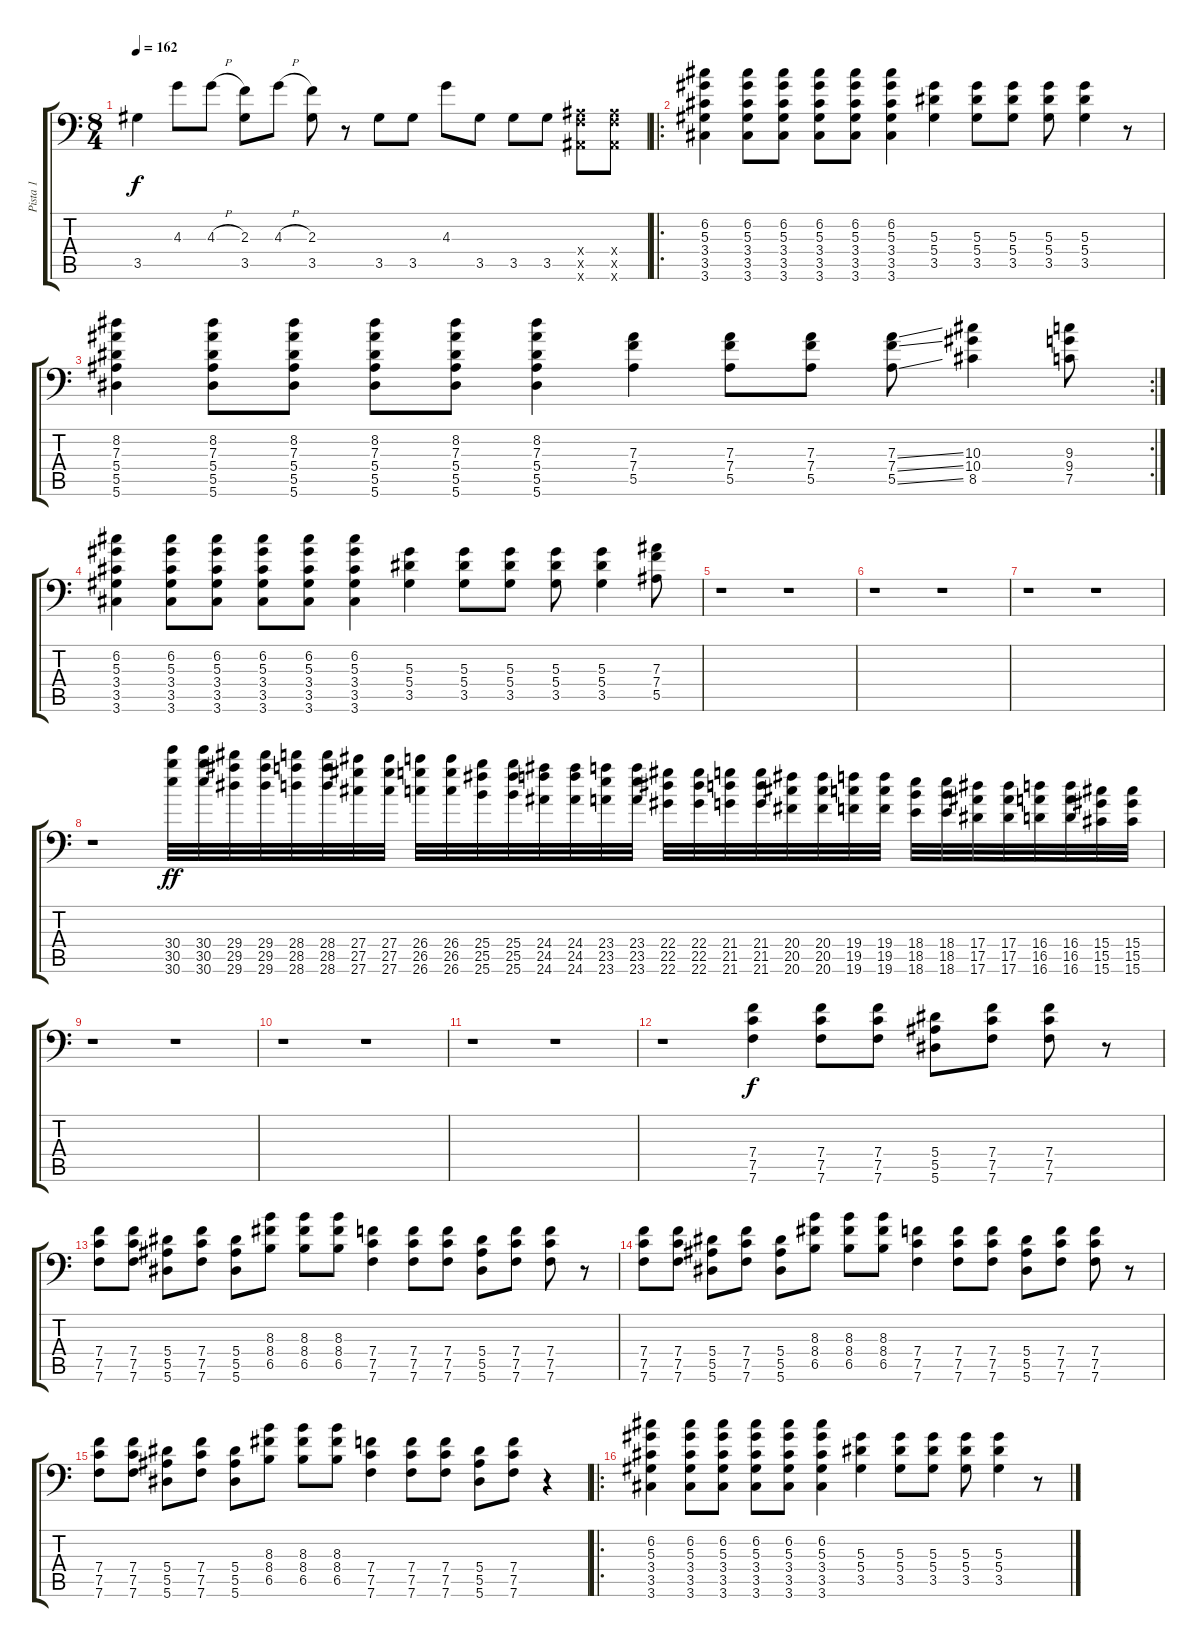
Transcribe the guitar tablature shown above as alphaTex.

\track ("Pista 1" "Pista 1") {instrument overdrivenguitar}
\staff {score tabs}
\tuning (C4 G3 Eb3 Bb2 F2 Bb1) {hide}
\ts (8 4)
\tempo 162
\clef f4
\ks c
3.5.4{dy f} 4.3.8 4.3{h}.8 (2.3 3.5).8 4.3{h}.8 (2.3 3.5).8 r.8 3.5.8 3.5.8 4.3.8 3.5.8 3.5.8 3.5.8 (0.4{x} 0.5{x} 0.6{x}).8 (0.4{x} 0.5{x} 0.6{x}).8 |
\ro
(6.2 5.3 3.4 3.5 3.6).4 (6.2 5.3 3.4 3.5 3.6).8 (6.2 5.3 3.4 3.5 3.6).8 (6.2 5.3 3.4 3.5 3.6).8 (6.2 5.3 3.4 3.5 3.6).8 (6.2 5.3 3.4 3.5 3.6).4 (5.3 5.4 3.5).4 (5.3 5.4 3.5).8 (5.3 5.4 3.5).8 (5.3 5.4 3.5).8 (5.3 5.4 3.5).4 r.8 |
\rc 2
(8.2 7.3 5.4 5.5 5.6).4 (8.2 7.3 5.4 5.5 5.6).8 (8.2 7.3 5.4 5.5 5.6).8 (8.2 7.3 5.4 5.5 5.6).8 (8.2 7.3 5.4 5.5 5.6).8 (8.2 7.3 5.4 5.5 5.6).4 (7.3 7.4 5.5).4 (7.3 7.4 5.5).8 (7.3 7.4 5.5).8 (7.3{ss} 7.4{ss} 5.5{ss}).8 (10.3 10.4 8.5).4 (9.3 9.4 7.5).8 |
(6.2 5.3 3.4 3.5 3.6).4 (6.2 5.3 3.4 3.5 3.6).8 (6.2 5.3 3.4 3.5 3.6).8 (6.2 5.3 3.4 3.5 3.6).8 (6.2 5.3 3.4 3.5 3.6).8 (6.2 5.3 3.4 3.5 3.6).4 (5.3 5.4 3.5).4 (5.3 5.4 3.5).8 (5.3 5.4 3.5).8 (5.3 5.4 3.5).8 (5.3 5.4 3.5).4 (7.3 7.4 5.5).8 |
r.1 r.1 |
r.1 r.1 |
r.1 r.1 |
r.1 (30.4 30.5 30.6).32{dy ff} (30.4 30.5 30.6).32 (29.4 29.5 29.6).32 (29.4 29.5 29.6).32 (28.4 28.5 28.6).32 (28.4 28.5 28.6).32 (27.4 27.5 27.6).32 (27.4 27.5 27.6).32 (26.4 26.5 26.6).32 (26.4 26.5 26.6).32 (25.4 25.5 25.6).32 (25.4 25.5 25.6).32 (24.4 24.5 24.6).32 (24.4 24.5 24.6).32 (23.4 23.5 23.6).32 (23.4 23.5 23.6).32 (22.4 22.5 22.6).32 (22.4 22.5 22.6).32 (21.4 21.5 21.6).32 (21.4 21.5 21.6).32 (20.4 20.5 20.6).32 (20.4 20.5 20.6).32 (19.4 19.5 19.6).32 (19.4 19.5 19.6).32 (18.4 18.5 18.6).32 (18.4 18.5 18.6).32 (17.4 17.5 17.6).32 (17.4 17.5 17.6).32 (16.4 16.5 16.6).32 (16.4 16.5 16.6).32 (15.4 15.5 15.6).32 (15.4 15.5 15.6).32 |
r.1 r.1 |
r.1 r.1 |
r.1 r.1 |
r.1 (7.4 7.5 7.6).4{dy f} (7.4 7.5 7.6).8 (7.4 7.5 7.6).8 (5.4 5.5 5.6).8 (7.4 7.5 7.6).8 (7.4 7.5 7.6).8 r.8 |
(7.4 7.5 7.6).8 (7.4 7.5 7.6).8 (5.4 5.5 5.6).8 (7.4 7.5 7.6).8 (5.4 5.5 5.6).8 (8.3 8.4 6.5).8 (8.3 8.4 6.5).8 (8.3 8.4 6.5).8 (7.4 7.5 7.6).4 (7.4 7.5 7.6).8 (7.4 7.5 7.6).8 (5.4 5.5 5.6).8 (7.4 7.5 7.6).8 (7.4 7.5 7.6).8 r.8 |
(7.4 7.5 7.6).8 (7.4 7.5 7.6).8 (5.4 5.5 5.6).8 (7.4 7.5 7.6).8 (5.4 5.5 5.6).8 (8.3 8.4 6.5).8 (8.3 8.4 6.5).8 (8.3 8.4 6.5).8 (7.4 7.5 7.6).4 (7.4 7.5 7.6).8 (7.4 7.5 7.6).8 (5.4 5.5 5.6).8 (7.4 7.5 7.6).8 (7.4 7.5 7.6).8 r.8 |
(7.4 7.5 7.6).8 (7.4 7.5 7.6).8 (5.4 5.5 5.6).8 (7.4 7.5 7.6).8 (5.4 5.5 5.6).8 (8.3 8.4 6.5).8 (8.3 8.4 6.5).8 (8.3 8.4 6.5).8 (7.4 7.5 7.6).4 (7.4 7.5 7.6).8 (7.4 7.5 7.6).8 (5.4 5.5 5.6).8 (7.4 7.5 7.6).8 r.4 |
\ro
(6.2 5.3 3.4 3.5 3.6).4 (6.2 5.3 3.4 3.5 3.6).8 (6.2 5.3 3.4 3.5 3.6).8 (6.2 5.3 3.4 3.5 3.6).8 (6.2 5.3 3.4 3.5 3.6).8 (6.2 5.3 3.4 3.5 3.6).4 (5.3 5.4 3.5).4 (5.3 5.4 3.5).8 (5.3 5.4 3.5).8 (5.3 5.4 3.5).8 (5.3 5.4 3.5).4 r.8
